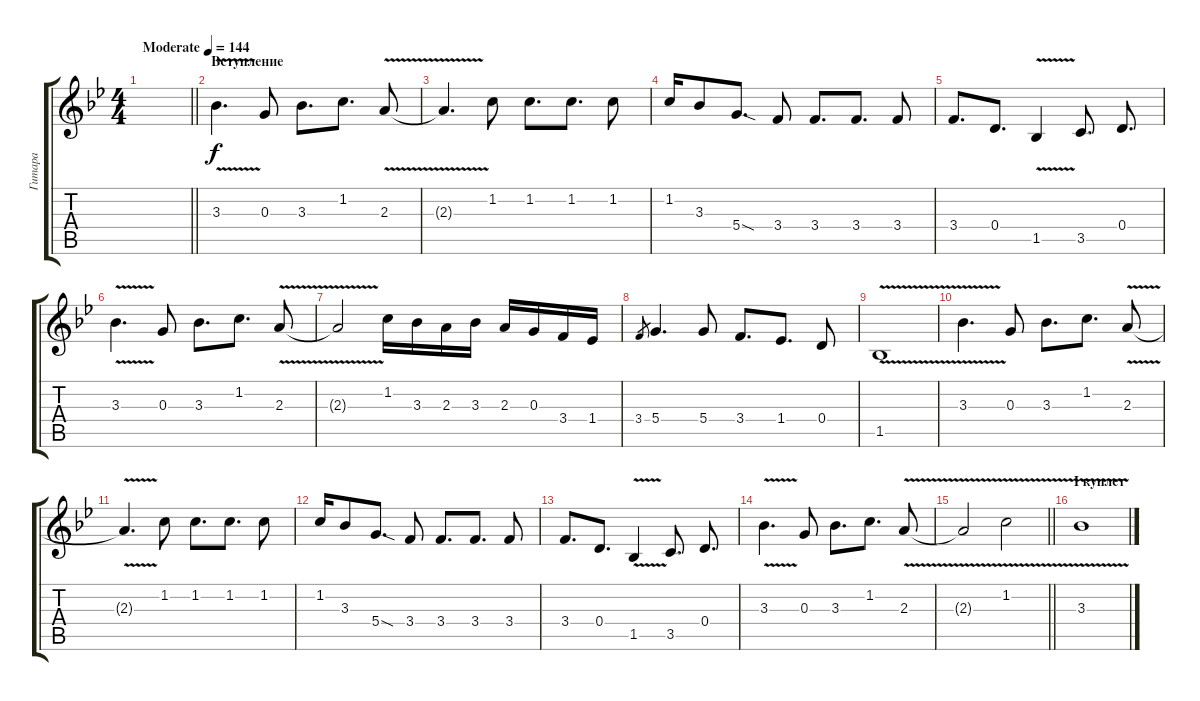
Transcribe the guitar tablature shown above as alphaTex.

\track ("Гитара" "Гитара") {instrument distortionguitar}
\staff {score tabs}
\tuning (E4 B3 G3 D3 A2 E2) {hide}
\ts (4 4)
\section ("" "")
\tempo (144 "Moderate")
\clef g2
\barLineRight lightlight
\ks gminor
|
\section ("" "Вступление")
3.3{v}.4{d} 0.3.8 3.3.8{d} 1.2.8{d} 2.3{v}.8 |
2.3{t}.4{d} 1.2.8 1.2.8{d} 1.2.8{d} 1.2.8 |
1.2.16 3.3.8 5.4{sod}.8{d} 3.4.8 3.4.8{d} 3.4.8{d} 3.4.8 |
3.4.8{d} 0.4.8{d} 1.5{v}.4 3.5.8{d} 0.4.8{d} |
3.3{v}.4{d} 0.3.8 3.3.8{d} 1.2.8{d} 2.3{v}.8 |
2.3{t}.2 1.2.16 3.3.16 2.3.16 3.3.16 2.3.16 0.3.16 3.4.16 1.4.16 |
3.4.8{gr} 5.4.4{d} 5.4.8 3.4.8{d} 1.4.8{d} 0.4.8 |
1.5{v}.1 |
3.3{v}.4{d} 0.3.8 3.3.8{d} 1.2.8{d} 2.3{v}.8 |
2.3{t}.4{d} 1.2.8 1.2.8{d} 1.2.8{d} 1.2.8 |
1.2.16 3.3.8 5.4{sod}.8{d} 3.4.8 3.4.8{d} 3.4.8{d} 3.4.8 |
3.4.8{d} 0.4.8{d} 1.5{v}.4 3.5.8{d} 0.4.8{d} |
3.3{v}.4{d} 0.3.8 3.3.8{d} 1.2.8{d} 2.3{v}.8 |
\barLineRight lightlight
2.3{t}.2 1.2{v}.2 |
\section ("" "I куплет")
3.3{v}.1{volume 9}
